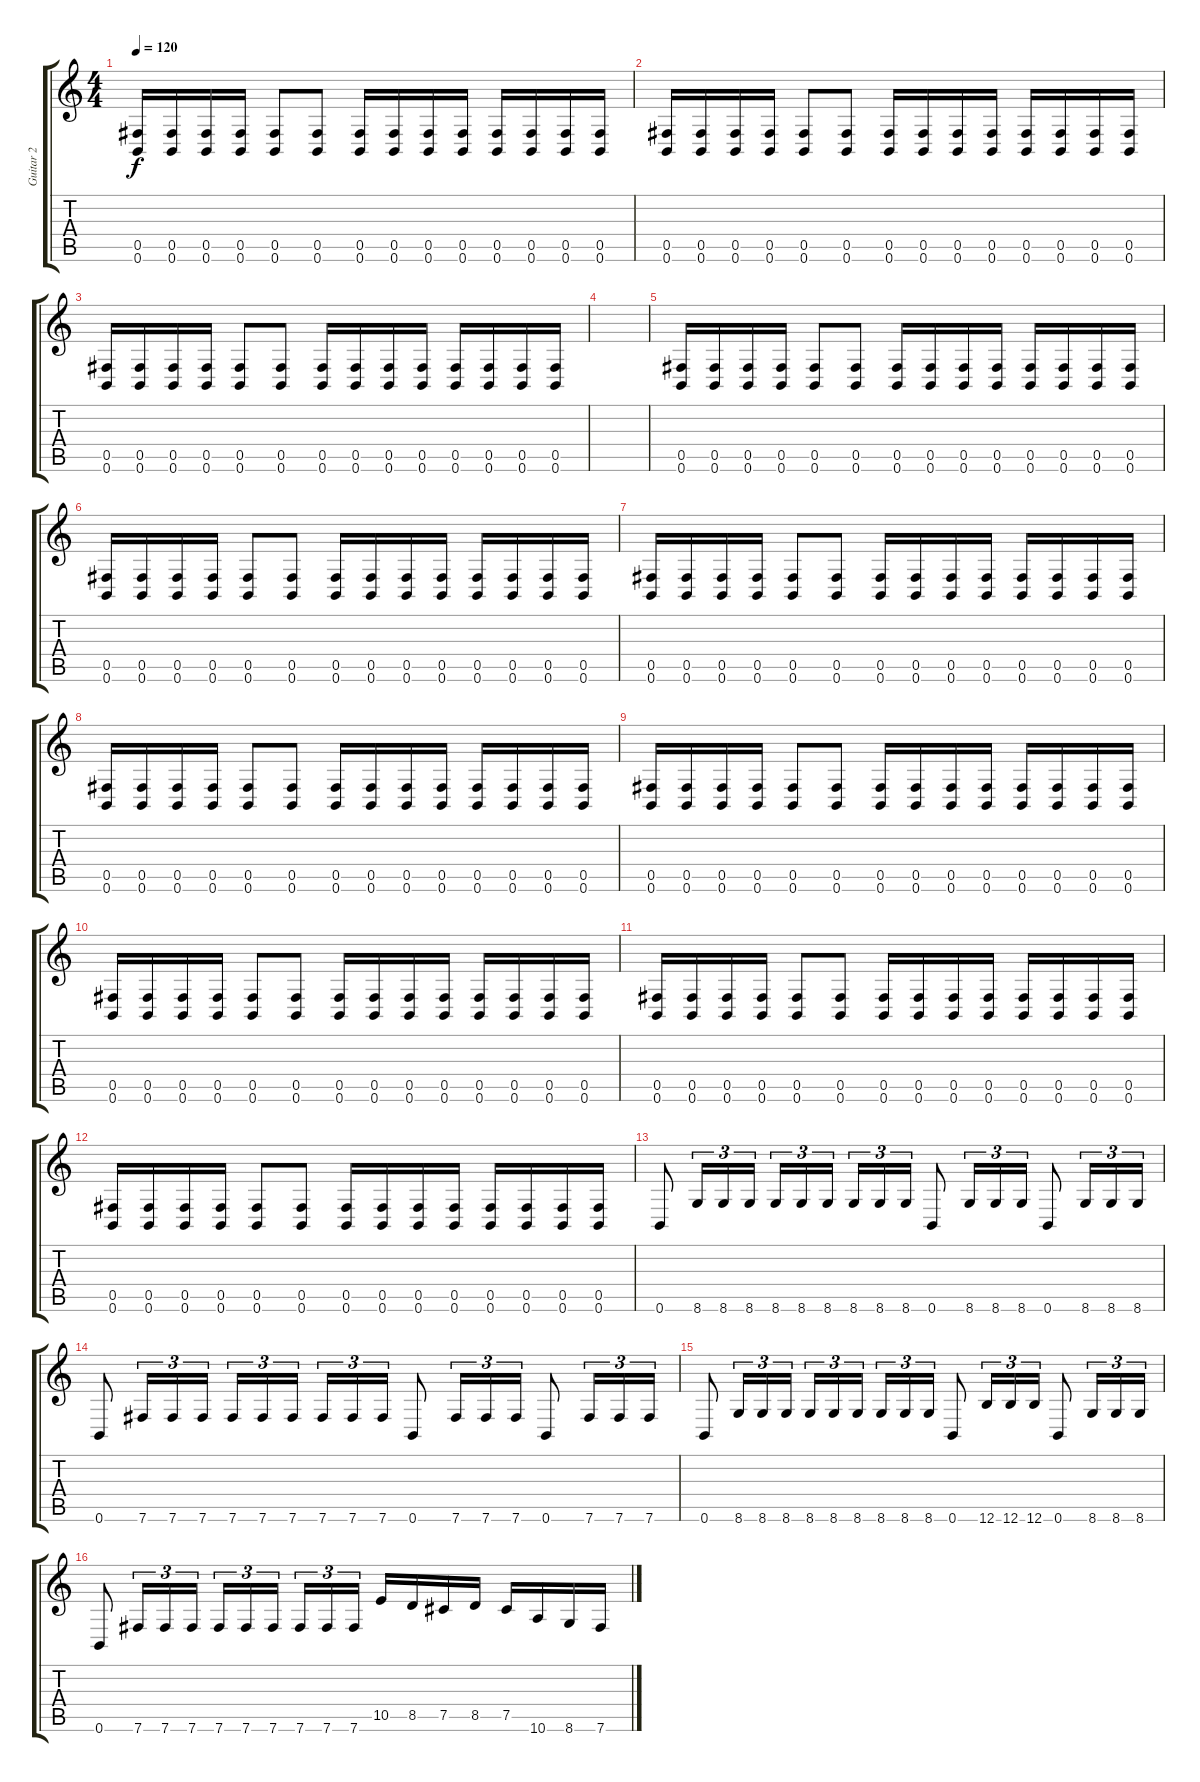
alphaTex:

\track ("Guitar 2" "Guitar 2") {instrument distortionguitar}
\staff {score tabs}
\tuning (Db4 Ab3 E3 B2 Gb2 B1) {hide}
\ts (4 4)
\tempo 120
\clef g2
\ks c
(0.5 0.6).16{dy f} (0.5 0.6).16 (0.5 0.6).16 (0.5 0.6).16 (0.5 0.6).8 (0.5 0.6).8 (0.5 0.6).16 (0.5 0.6).16 (0.5 0.6).16 (0.5 0.6).16 (0.5 0.6).16 (0.5 0.6).16 (0.5 0.6).16 (0.5 0.6).16 |
(0.5 0.6).16 (0.5 0.6).16 (0.5 0.6).16 (0.5 0.6).16 (0.5 0.6).8 (0.5 0.6).8 (0.5 0.6).16 (0.5 0.6).16 (0.5 0.6).16 (0.5 0.6).16 (0.5 0.6).16 (0.5 0.6).16 (0.5 0.6).16 (0.5 0.6).16 |
(0.5 0.6).16 (0.5 0.6).16 (0.5 0.6).16 (0.5 0.6).16 (0.5 0.6).8 (0.5 0.6).8 (0.5 0.6).16 (0.5 0.6).16 (0.5 0.6).16 (0.5 0.6).16 (0.5 0.6).16 (0.5 0.6).16 (0.5 0.6).16 (0.5 0.6).16 |
|
(0.5 0.6).16 (0.5 0.6).16 (0.5 0.6).16 (0.5 0.6).16 (0.5 0.6).8 (0.5 0.6).8 (0.5 0.6).16 (0.5 0.6).16 (0.5 0.6).16 (0.5 0.6).16 (0.5 0.6).16 (0.5 0.6).16 (0.5 0.6).16 (0.5 0.6).16 |
(0.5 0.6).16 (0.5 0.6).16 (0.5 0.6).16 (0.5 0.6).16 (0.5 0.6).8 (0.5 0.6).8 (0.5 0.6).16 (0.5 0.6).16 (0.5 0.6).16 (0.5 0.6).16 (0.5 0.6).16 (0.5 0.6).16 (0.5 0.6).16 (0.5 0.6).16 |
(0.5 0.6).16 (0.5 0.6).16 (0.5 0.6).16 (0.5 0.6).16 (0.5 0.6).8 (0.5 0.6).8 (0.5 0.6).16 (0.5 0.6).16 (0.5 0.6).16 (0.5 0.6).16 (0.5 0.6).16 (0.5 0.6).16 (0.5 0.6).16 (0.5 0.6).16 |
(0.5 0.6).16 (0.5 0.6).16 (0.5 0.6).16 (0.5 0.6).16 (0.5 0.6).8 (0.5 0.6).8 (0.5 0.6).16 (0.5 0.6).16 (0.5 0.6).16 (0.5 0.6).16 (0.5 0.6).16 (0.5 0.6).16 (0.5 0.6).16 (0.5 0.6).16 |
(0.5 0.6).16 (0.5 0.6).16 (0.5 0.6).16 (0.5 0.6).16 (0.5 0.6).8 (0.5 0.6).8 (0.5 0.6).16 (0.5 0.6).16 (0.5 0.6).16 (0.5 0.6).16 (0.5 0.6).16 (0.5 0.6).16 (0.5 0.6).16 (0.5 0.6).16 |
(0.5 0.6).16 (0.5 0.6).16 (0.5 0.6).16 (0.5 0.6).16 (0.5 0.6).8 (0.5 0.6).8 (0.5 0.6).16 (0.5 0.6).16 (0.5 0.6).16 (0.5 0.6).16 (0.5 0.6).16 (0.5 0.6).16 (0.5 0.6).16 (0.5 0.6).16 |
(0.5 0.6).16 (0.5 0.6).16 (0.5 0.6).16 (0.5 0.6).16 (0.5 0.6).8 (0.5 0.6).8 (0.5 0.6).16 (0.5 0.6).16 (0.5 0.6).16 (0.5 0.6).16 (0.5 0.6).16 (0.5 0.6).16 (0.5 0.6).16 (0.5 0.6).16 |
(0.5 0.6).16 (0.5 0.6).16 (0.5 0.6).16 (0.5 0.6).16 (0.5 0.6).8 (0.5 0.6).8 (0.5 0.6).16 (0.5 0.6).16 (0.5 0.6).16 (0.5 0.6).16 (0.5 0.6).16 (0.5 0.6).16 (0.5 0.6).16 (0.5 0.6).16 |
0.6.8 8.6.16{tu (3 2)} 8.6.16{tu (3 2)} 8.6.16{tu (3 2)} 8.6.16{tu (3 2)} 8.6.16{tu (3 2)} 8.6.16{tu (3 2) beam splitsecondary} 8.6.16{tu (3 2)} 8.6.16{tu (3 2)} 8.6.16{tu (3 2)} 0.6.8 8.6.16{tu (3 2)} 8.6.16{tu (3 2)} 8.6.16{tu (3 2)} 0.6.8 8.6.16{tu (3 2)} 8.6.16{tu (3 2)} 8.6.16{tu (3 2)} |
0.6.8 7.6.16{tu (3 2)} 7.6.16{tu (3 2)} 7.6.16{tu (3 2)} 7.6.16{tu (3 2)} 7.6.16{tu (3 2)} 7.6.16{tu (3 2) beam splitsecondary} 7.6.16{tu (3 2)} 7.6.16{tu (3 2)} 7.6.16{tu (3 2)} 0.6.8 7.6.16{tu (3 2)} 7.6.16{tu (3 2)} 7.6.16{tu (3 2)} 0.6.8 7.6.16{tu (3 2)} 7.6.16{tu (3 2)} 7.6.16{tu (3 2)} |
0.6.8 8.6.16{tu (3 2)} 8.6.16{tu (3 2)} 8.6.16{tu (3 2)} 8.6.16{tu (3 2)} 8.6.16{tu (3 2)} 8.6.16{tu (3 2) beam splitsecondary} 8.6.16{tu (3 2)} 8.6.16{tu (3 2)} 8.6.16{tu (3 2)} 0.6.8 12.6.16{tu (3 2)} 12.6.16{tu (3 2)} 12.6.16{tu (3 2)} 0.6.8 8.6.16{tu (3 2)} 8.6.16{tu (3 2)} 8.6.16{tu (3 2)} |
0.6.8 7.6.16{tu (3 2)} 7.6.16{tu (3 2)} 7.6.16{tu (3 2)} 7.6.16{tu (3 2)} 7.6.16{tu (3 2)} 7.6.16{tu (3 2) beam splitsecondary} 7.6.16{tu (3 2)} 7.6.16{tu (3 2)} 7.6.16{tu (3 2)} 10.5.16 8.5.16 7.5.16 8.5.16 7.5.16 10.6.16 8.6.16 7.6.16
